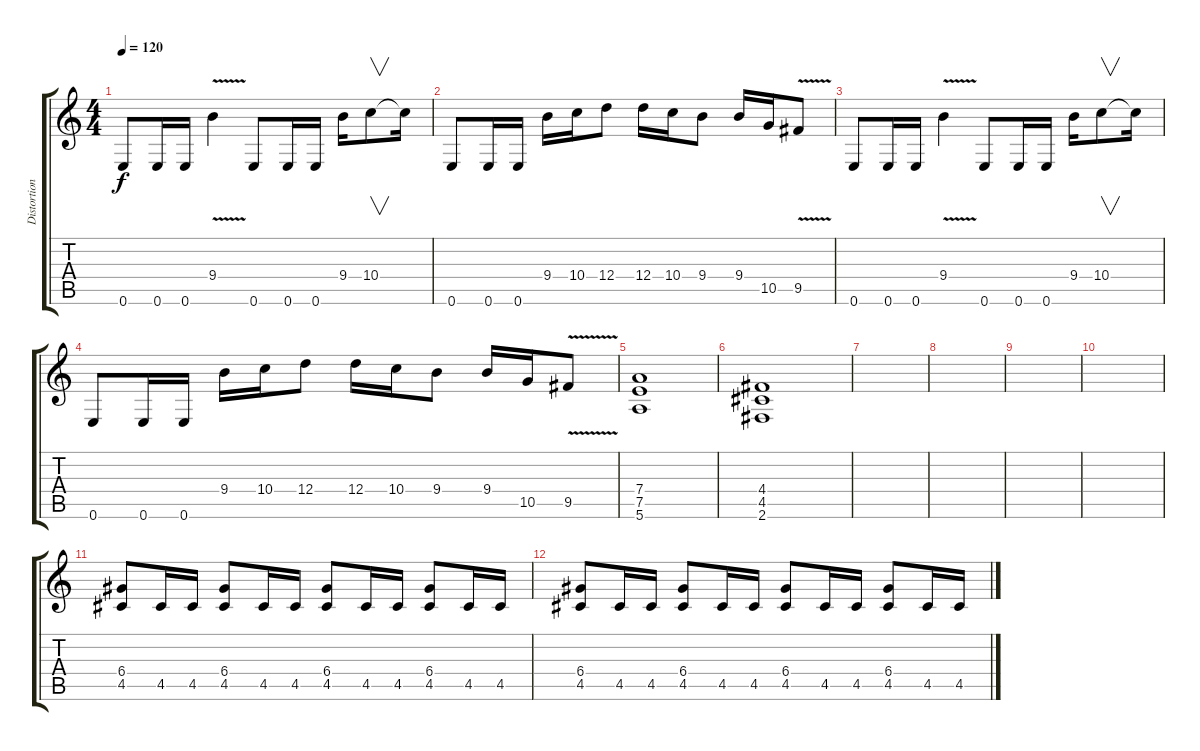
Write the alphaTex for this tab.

\track ("Distortion Guitar 2" "Distortion") {instrument distortionguitar}
\staff {score tabs}
\tuning (E4 B3 G3 D3 A2 E2) {hide}
\ts (4 4)
\tempo 120
\clef g2
\ks c
0.6.8{dy f} 0.6.16 0.6.16 9.4{v}.4 0.6.8 0.6.16 0.6.16 9.4.16 10.4.8{v} 10.4{t}.16 |
0.6.8 0.6.16 0.6.16 9.4.16 10.4.16 12.4.8 12.4.16 10.4.16 9.4.8 9.4.16 10.5.16 9.5{v}.8 |
0.6.8 0.6.16 0.6.16 9.4{v}.4 0.6.8 0.6.16 0.6.16 9.4.16 10.4.8{v} 10.4{t}.16 |
0.6.8 0.6.16 0.6.16 9.4.16 10.4.16 12.4.8 12.4.16 10.4.16 9.4.8 9.4.16 10.5.16 9.5{v}.8 |
(7.4 7.5 5.6).1 |
(4.4 4.5 2.6).1 |
|
|
|
|
(6.4 4.5).8 4.5.16 4.5.16 (6.4 4.5).8 4.5.16 4.5.16 (6.4 4.5).8 4.5.16 4.5.16 (6.4 4.5).8 4.5.16 4.5.16 |
(6.4 4.5).8 4.5.16 4.5.16 (6.4 4.5).8 4.5.16 4.5.16 (6.4 4.5).8 4.5.16 4.5.16 (6.4 4.5).8 4.5.16 4.5.16
